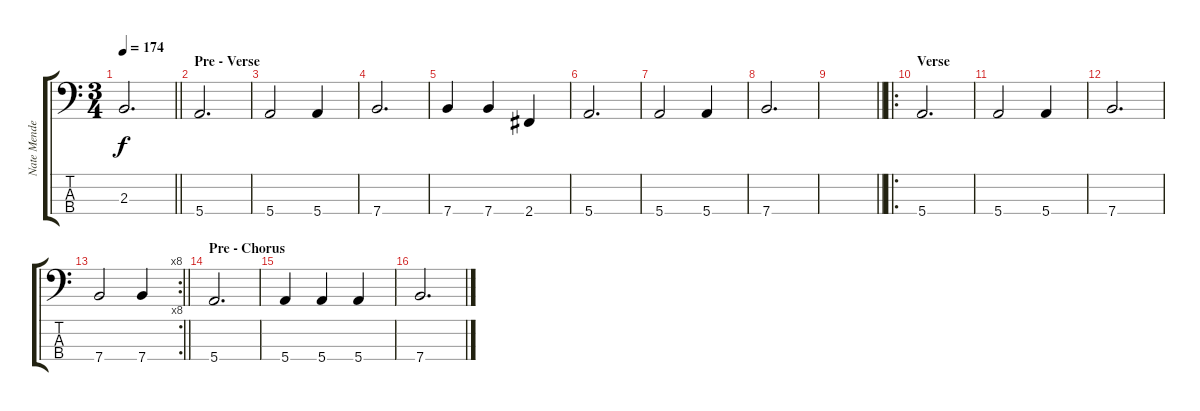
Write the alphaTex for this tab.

\track ("Nate Mendel - Bass Guitar" "Nate Mende") {instrument electricbasspick}
\staff {score tabs}
\tuning (G2 D2 A1 E1) {hide}
\ts (3 4)
\tempo 174
\clef f4
\barLineRight lightlight
\ks c
2.3{t}.2{d dy f} |
\section ("" "Pre - Verse")
5.4.2{d} |
5.4.2 5.4.4 |
7.4.2{d} |
7.4.4 7.4.4 2.4.4 |
5.4.2{d} |
5.4.2 5.4.4 |
7.4.2{d} |
\barLineRight lightlight
|
\ro
\section ("" "Verse")
5.4.2{d} |
5.4.2 5.4.4 |
7.4.2{d} |
\rc 8
\barLineRight lightlight
7.4.2 7.4.4 |
\section ("" "Pre - Chorus")
5.4.2{d} |
5.4.4 5.4.4 5.4.4 |
7.4.2{d}
